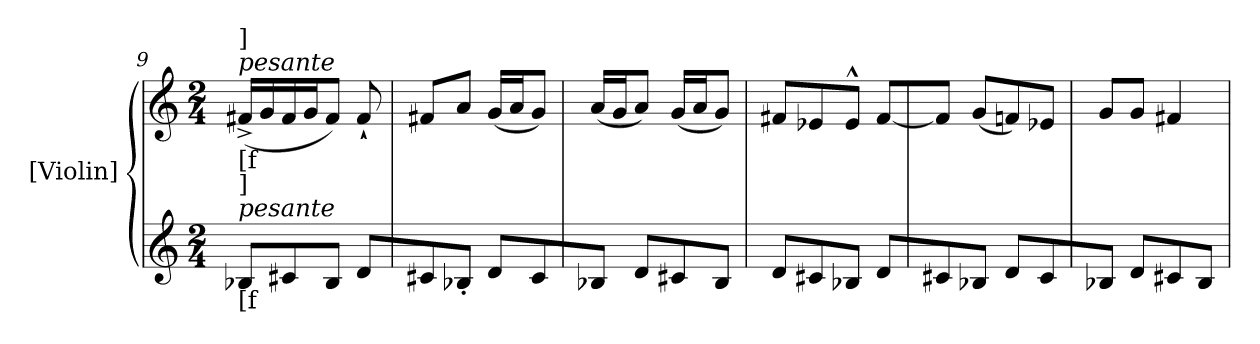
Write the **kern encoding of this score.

**kern	**kern
*part2	*part1
*staff2	*staff1
*I"[Violin]	*I"[Violin]
*I'Vln.	*I'Vln.
!!LO:PB:g=z
*clefG2	*clefG2
*k[]	*k[]
*C:	*C:
*M2/4	*M2/4
*MM140	*MM140
=9	=9
!	!LO:TX:b:t=[f
!	!LO:TX:i:t=pesante
!	!LO:TX:t=]
!LO:TX:b:t=[f	!
!LO:TX:i:t=pesante	!
!LO:TX:t=]	!
8B-Xi/L	(16f#X^i/LL
.	16gi/
8c#Xi/	16f#i/
.	16gi/J
8B-i/J	8f#i/J)
8di/L	8f#`i/
=10	=10
8c#Xi/	8f#Xi/L
8B-X'i/J	8ai/J
8di/L	(16gi/LL
.	16ai/J
8c#i/	8gi/J)
=11	=11
8B-Xi/J	(16ai/LL
.	16gi/J
8di/L	8ai/J)
8c#Xi/	(16gi/LL
.	16ai/J
8B-i/J	8gi/J)
=12	=12
8di/L	8f#Xi/L
8c#Xi/	8e-Xi/
8B-Xi/J	8e-^^i/J
8di/L	[<8f#i/L
=13	=13
8c#Xi/	8f#i/J]
8B-Xi/J	(8gi/L
8di/L	8fi/)
8c#i/	8e-Xi/J
=14	=14
8B-Xi/J	8gi/L
8di/L	8gi/J
8c#Xi/	4f#Xi/
8B-i/J	.
=	=
*-	*-
